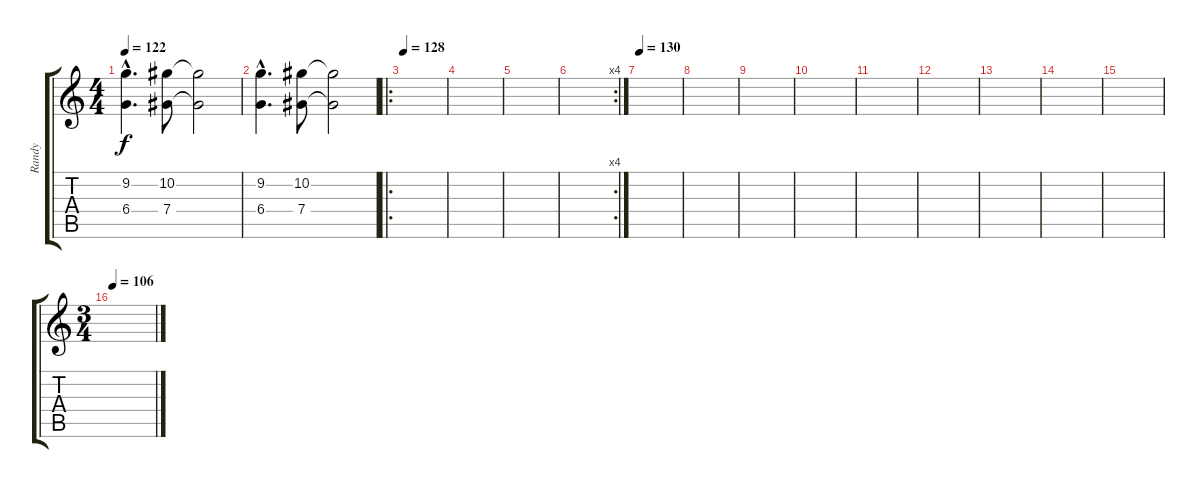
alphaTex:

\track ("Randy" "Randy") {instrument distortionguitar}
\staff {score tabs}
\tuning (Eb4 Bb3 Gb3 Db3 Ab2 Eb2) {hide}
\ts (4 4)
\tempo 122
\clef g2
\ks c
(9.2{hac} 6.4{hac}).4{d dy f} (10.2 7.4).8 (10.2{t} 7.4{t}).2 |
(9.2{hac} 6.4{hac}).4{d} (10.2 7.4).8 (10.2{t} 7.4{t}).2 |
\ro
\tempo 128
|
|
|
\rc 4
|
\tempo 130
|
|
|
|
|
|
|
|
|
\ts (3 4)
\tempo 106
